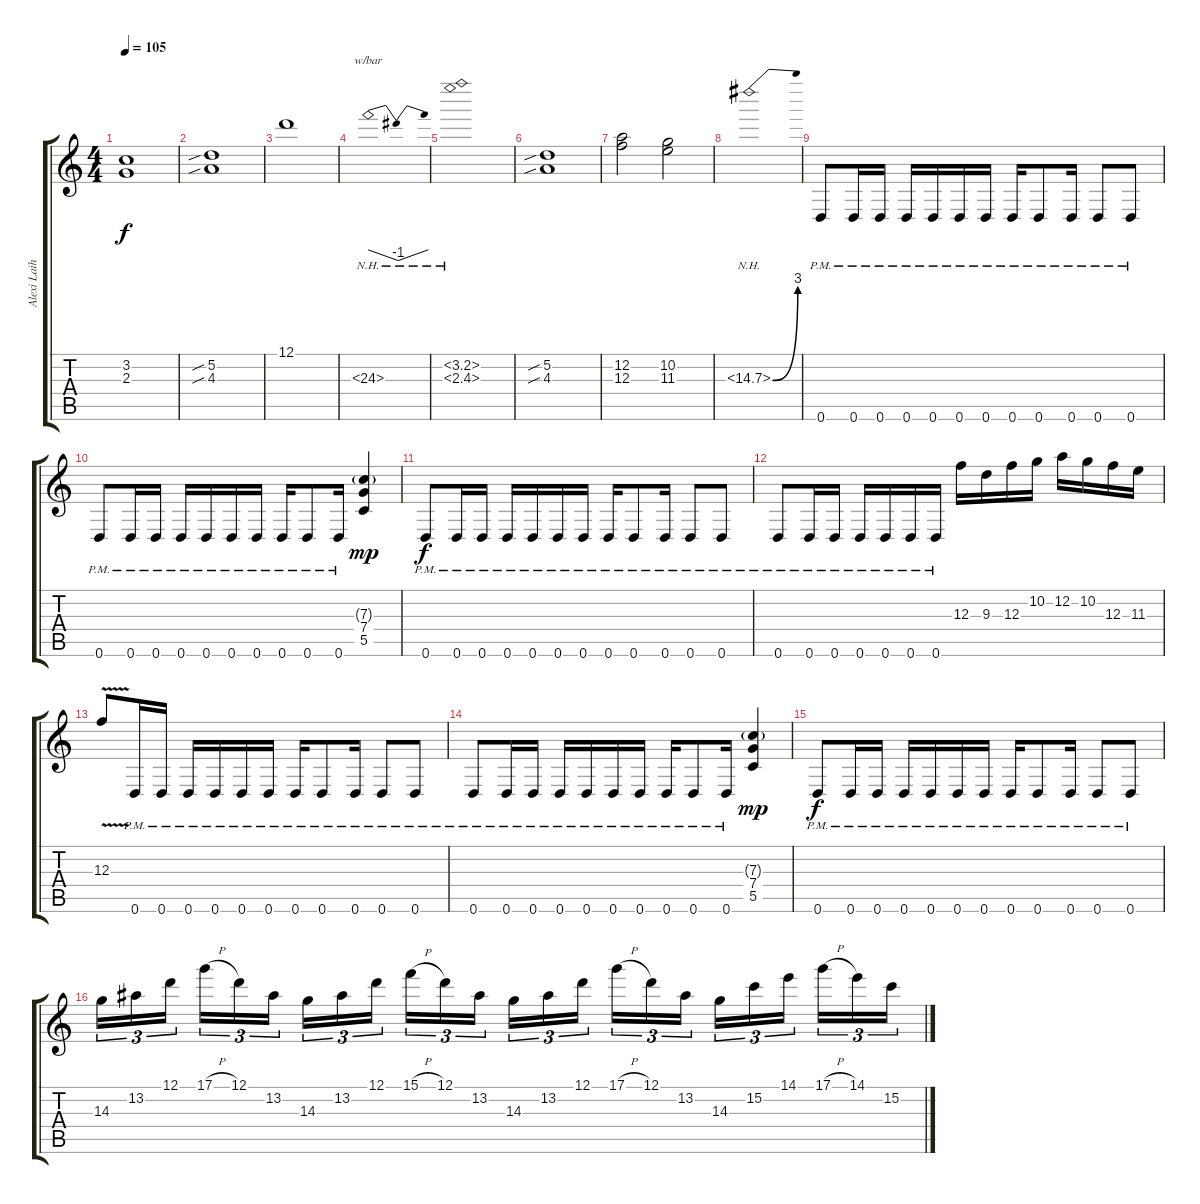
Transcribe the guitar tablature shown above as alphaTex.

\track ("Alexi Laiho" "Alexi Laih") {instrument distortionguitar}
\staff {score tabs}
\tuning (D4 A3 F3 C3 G2 D2) {hide}
\ts (4 4)
\tempo 105
\clef g2
\ks c
(3.2 2.3).1{dy f instrument distortionguitar} |
(5.2{sib} 4.3{sib}).1 |
12.1.1 |
24.3{nh}.1{tbe (dip default 0 0 30 -4 60 0)} |
(3.2{nh} 2.3{nh}).1 |
(5.2{sib} 4.3{sib}).1 |
(12.2 12.3).2 (10.2 11.3).2 |
15.3{be (bend 0 0 60 12) nh}.1 |
0.6{pm}.8 0.6{pm}.16 0.6{pm}.16 0.6{pm}.16 0.6{pm}.16 0.6{pm}.16 0.6{pm}.16 0.6{pm}.16 0.6{pm}.8 0.6{pm}.16 0.6{pm}.8 0.6{pm}.8 |
0.6{pm}.8 0.6{pm}.16 0.6{pm}.16 0.6{pm}.16 0.6{pm}.16 0.6{pm}.16 0.6{pm}.16 0.6{pm}.16 0.6{pm}.8 0.6{pm}.16 (7.3{g} 7.4 5.5).4{dy mp} |
0.6{pm}.8{dy f} 0.6{pm}.16 0.6{pm}.16 0.6{pm}.16 0.6{pm}.16 0.6{pm}.16 0.6{pm}.16 0.6{pm}.16 0.6{pm}.8 0.6{pm}.16 0.6{pm}.8 0.6{pm}.8 |
0.6{pm}.8 0.6{pm}.16 0.6{pm}.16 0.6{pm}.16 0.6{pm}.16 0.6{pm}.16 0.6{pm}.16 12.3.16 9.3.16 12.3.16 10.2.16 12.2.16 10.2.16 12.3.16 11.3.16 |
12.3{v}.8 0.6{pm}.16 0.6{pm}.16 0.6{pm}.16 0.6{pm}.16 0.6{pm}.16 0.6{pm}.16 0.6{pm}.16 0.6{pm}.8 0.6{pm}.16 0.6{pm}.8 0.6{pm}.8 |
0.6{pm}.8 0.6{pm}.16 0.6{pm}.16 0.6{pm}.16 0.6{pm}.16 0.6{pm}.16 0.6{pm}.16 0.6{pm}.16 0.6{pm}.8 0.6{pm}.16 (7.3{g} 7.4 5.5).4{dy mp} |
0.6{pm}.8{dy f} 0.6{pm}.16 0.6{pm}.16 0.6{pm}.16 0.6{pm}.16 0.6{pm}.16 0.6{pm}.16 0.6{pm}.16 0.6{pm}.8 0.6{pm}.16 0.6{pm}.8 0.6{pm}.8 |
14.3.16{tu (3 2)} 13.2.16{tu (3 2)} 12.1.16{tu (3 2)} 17.1{h}.16{tu (3 2)} 12.1.16{tu (3 2)} 13.2.16{tu (3 2)} 14.3.16{tu (3 2)} 13.2.16{tu (3 2)} 12.1.16{tu (3 2)} 15.1{h}.16{tu (3 2)} 12.1.16{tu (3 2)} 13.2.16{tu (3 2)} 14.3.16{tu (3 2)} 13.2.16{tu (3 2)} 12.1.16{tu (3 2)} 17.1{h}.16{tu (3 2)} 12.1.16{tu (3 2)} 13.2.16{tu (3 2)} 14.3.16{tu (3 2)} 15.2.16{tu (3 2)} 14.1.16{tu (3 2)} 17.1{h}.16{tu (3 2)} 14.1.16{tu (3 2)} 15.2.16{tu (3 2)}
